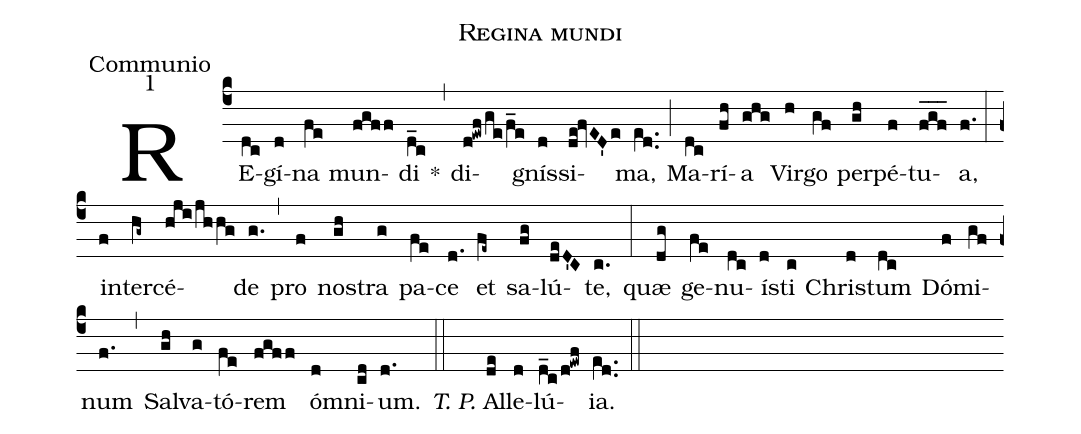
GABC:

name:Regina mundi;
office-part:Communio;
mode:1;
%%
(c4) RE(dc)gí(d)na(fe) mun(fgff)di(d_c) *(,)
di(d!ewf/ge/f_e)gnís(d)si(de!fvED'e)ma,(e[ll:1]d..) (;) Ma(dc)rí(fh)a(ghg) Vir(h)go(gf) per(gh)pé(f)tu(f_g_f_)a,(f.) (:)
in(f)ter(hg~)cé(hji/jhhg)de(g.) (,) pro(f) nos(gh)tra(g) pa(fe)ce(d.) et(fe~) sa(fg)lú(deD'C)te,(c.) (:)
quæ(dg) ge(fe)nu(dc)ís(d)ti(c) Chris(d)tum(dc) Dó(f)mi(gf)num(f.) (,) Sal(gh)va(g)tó(fe)rem(fgff) óm(d)ni(cd)um.(d.) (::)
<i>T. P.</i> Al(de)le(d)lú(d_c/d!ewf)ia.(e[ll:1]d..) (::)
